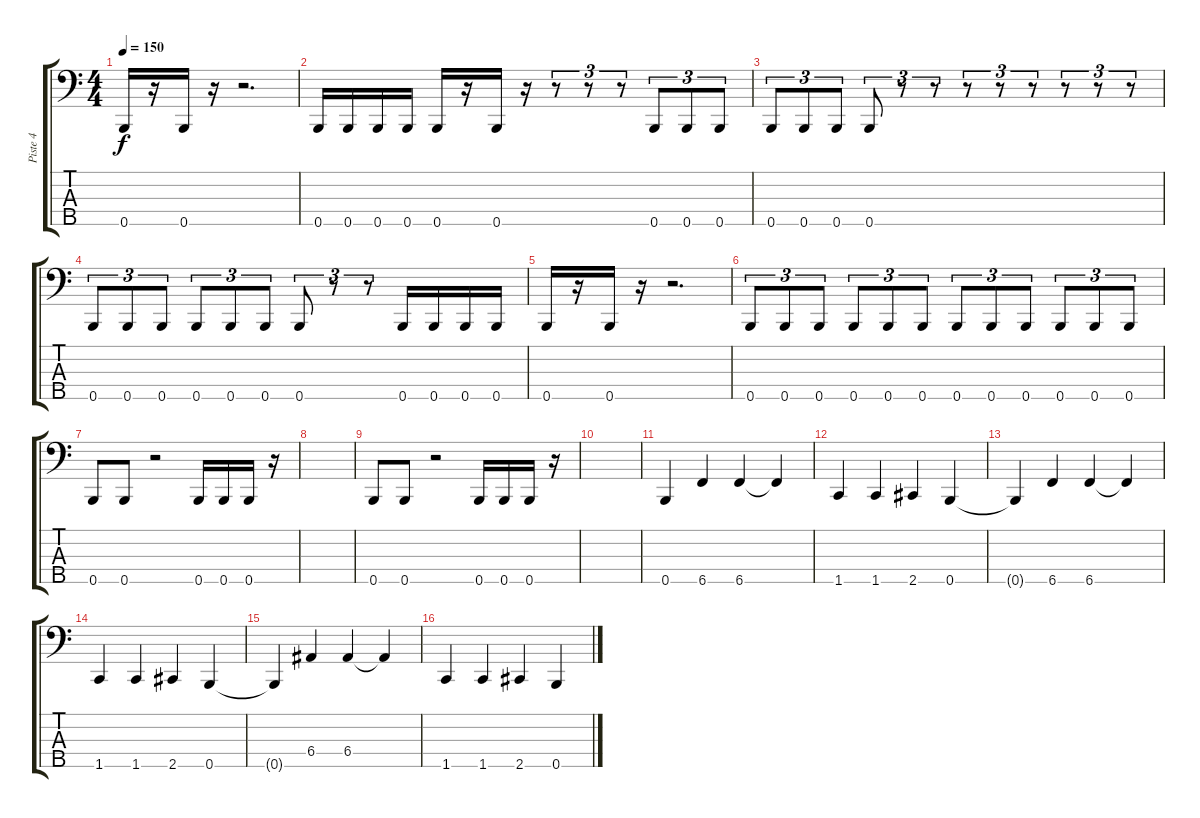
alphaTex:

\track ("Piste 4" "Piste 4") {instrument electricbassfinger}
\staff {score tabs}
\tuning (G2 D2 A1 E1 B0) {hide}
\ts (4 4)
\tempo 150
\clef f4
\ks c
0.5.16{dy f} r.16 0.5.16 r.16 r.2{d} |
0.5.16 0.5.16 0.5.16 0.5.16 0.5.16 r.16 0.5.16 r.16 r.8{tu (3 2)} r.8{tu (3 2)} r.8{tu (3 2)} 0.5.8{tu (3 2)} 0.5.8{tu (3 2)} 0.5.8{tu (3 2)} |
0.5.8{tu (3 2)} 0.5.8{tu (3 2)} 0.5.8{tu (3 2)} 0.5.8{tu (3 2)} r.8{tu (3 2)} r.8{tu (3 2)} r.8{tu (3 2)} r.8{tu (3 2)} r.8{tu (3 2)} r.8{tu (3 2)} r.8{tu (3 2)} r.8{tu (3 2)} |
0.5.8{tu (3 2)} 0.5.8{tu (3 2)} 0.5.8{tu (3 2)} 0.5.8{tu (3 2)} 0.5.8{tu (3 2)} 0.5.8{tu (3 2)} 0.5.8{tu (3 2)} r.8{tu (3 2)} r.8{tu (3 2)} 0.5.16 0.5.16 0.5.16 0.5.16 |
0.5.16 r.16 0.5.16 r.16 r.2{d} |
0.5.8{tu (3 2)} 0.5.8{tu (3 2)} 0.5.8{tu (3 2)} 0.5.8{tu (3 2)} 0.5.8{tu (3 2)} 0.5.8{tu (3 2)} 0.5.8{tu (3 2)} 0.5.8{tu (3 2)} 0.5.8{tu (3 2)} 0.5.8{tu (3 2)} 0.5.8{tu (3 2)} 0.5.8{tu (3 2)} |
0.5.8 0.5.8 r.2 0.5.16 0.5.16 0.5.16 r.16 |
|
0.5.8 0.5.8 r.2 0.5.16 0.5.16 0.5.16 r.16 |
|
0.5.4 6.5.4 6.5.4 6.5{t}.4 |
1.5.4 1.5.4 2.5.4 0.5.4 |
0.5{t}.4 6.5.4 6.5.4 6.5{t}.4 |
1.5.4 1.5.4 2.5.4 0.5.4 |
0.5{t}.4 6.4.4 6.4.4 6.4{t}.4 |
1.5.4 1.5.4 2.5.4 0.5.4
